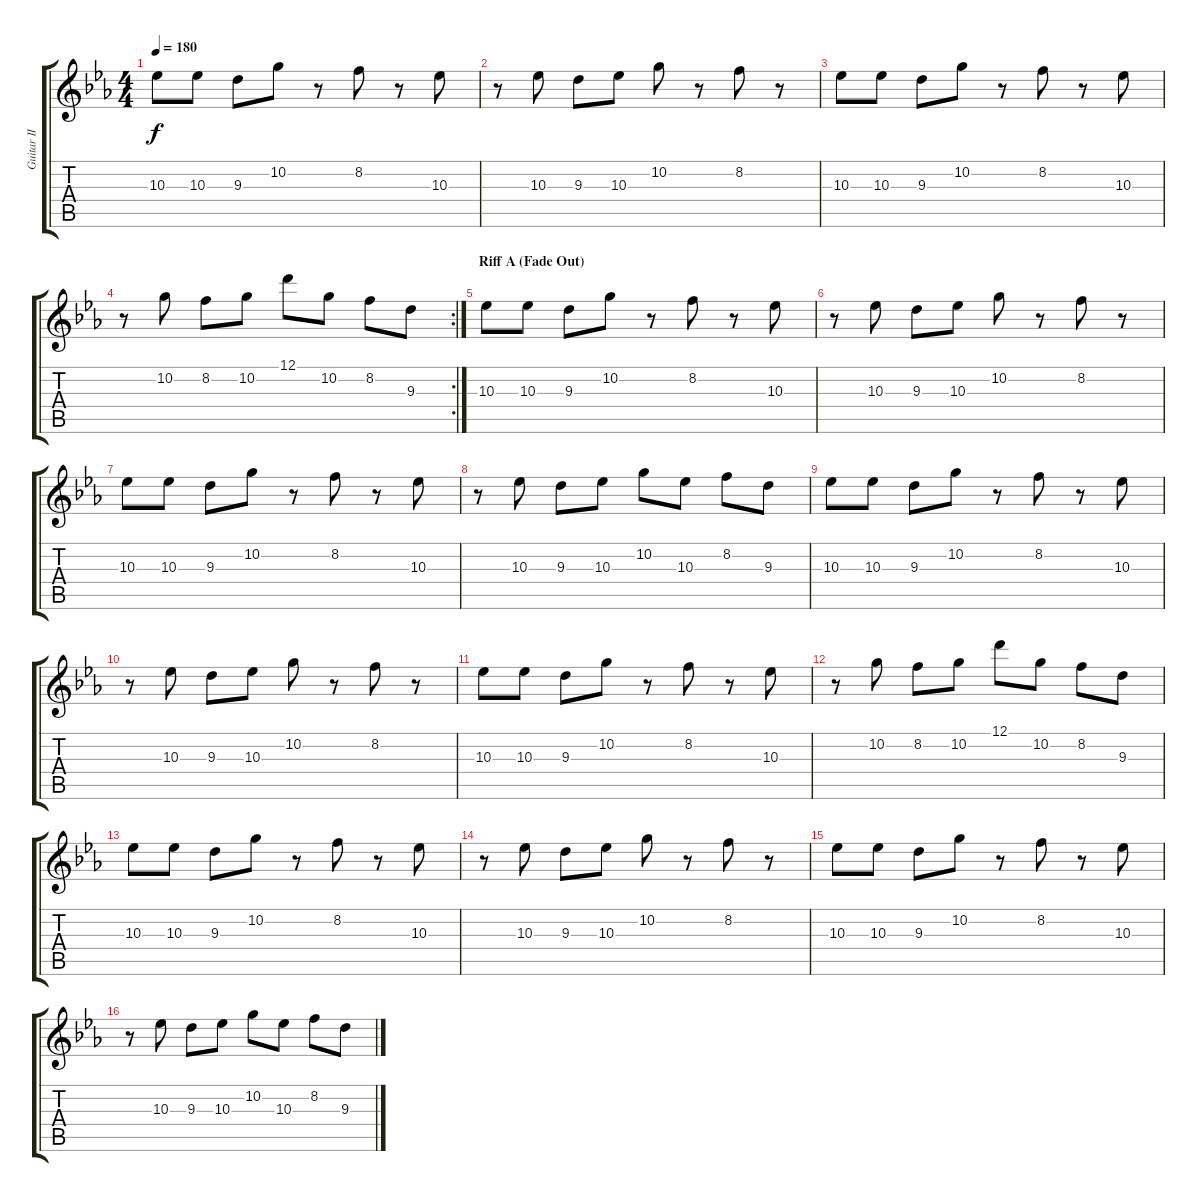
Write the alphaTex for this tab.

\track ("Guitar II" "Guitar II") {instrument distortionguitar}
\staff {score tabs}
\tuning (D4 A3 F3 C3 G2 C2) {hide}
\ts (4 4)
\tempo 180
\clef g2
\ks cminor
10.3.8{dy f} 10.3.8 9.3.8 10.2.8 r.8 8.2.8 r.8 10.3.8 |
r.8 10.3.8 9.3.8 10.3.8 10.2.8 r.8 8.2.8 r.8 |
10.3.8 10.3.8 9.3.8 10.2.8 r.8 8.2.8 r.8 10.3.8 |
\rc 2
r.8 10.2.8 8.2.8 10.2.8 12.1.8 10.2.8 8.2.8 9.3.8 |
\section ("" "Riff A (Fade Out)")
10.3.8 10.3.8 9.3.8 10.2.8 r.8 8.2.8 r.8 10.3.8 |
r.8 10.3.8 9.3.8 10.3.8 10.2.8 r.8 8.2.8 r.8 |
10.3.8 10.3.8 9.3.8 10.2.8 r.8 8.2.8 r.8 10.3.8 |
r.8 10.3.8 9.3.8 10.3.8 10.2.8 10.3.8 8.2.8 9.3.8 |
10.3.8 10.3.8 9.3.8 10.2.8 r.8 8.2.8 r.8 10.3.8 |
r.8 10.3.8 9.3.8 10.3.8 10.2.8 r.8 8.2.8 r.8 |
10.3.8 10.3.8 9.3.8 10.2.8 r.8 8.2.8 r.8 10.3.8 |
r.8 10.2.8 8.2.8 10.2.8 12.1.8 10.2.8 8.2.8 9.3.8 |
10.3.8 10.3.8 9.3.8 10.2.8 r.8 8.2.8 r.8 10.3.8 |
r.8 10.3.8 9.3.8 10.3.8 10.2.8 r.8 8.2.8 r.8 |
10.3.8 10.3.8 9.3.8 10.2.8 r.8 8.2.8 r.8 10.3.8 |
r.8 10.3.8 9.3.8 10.3.8 10.2.8 10.3.8 8.2.8 9.3.8
